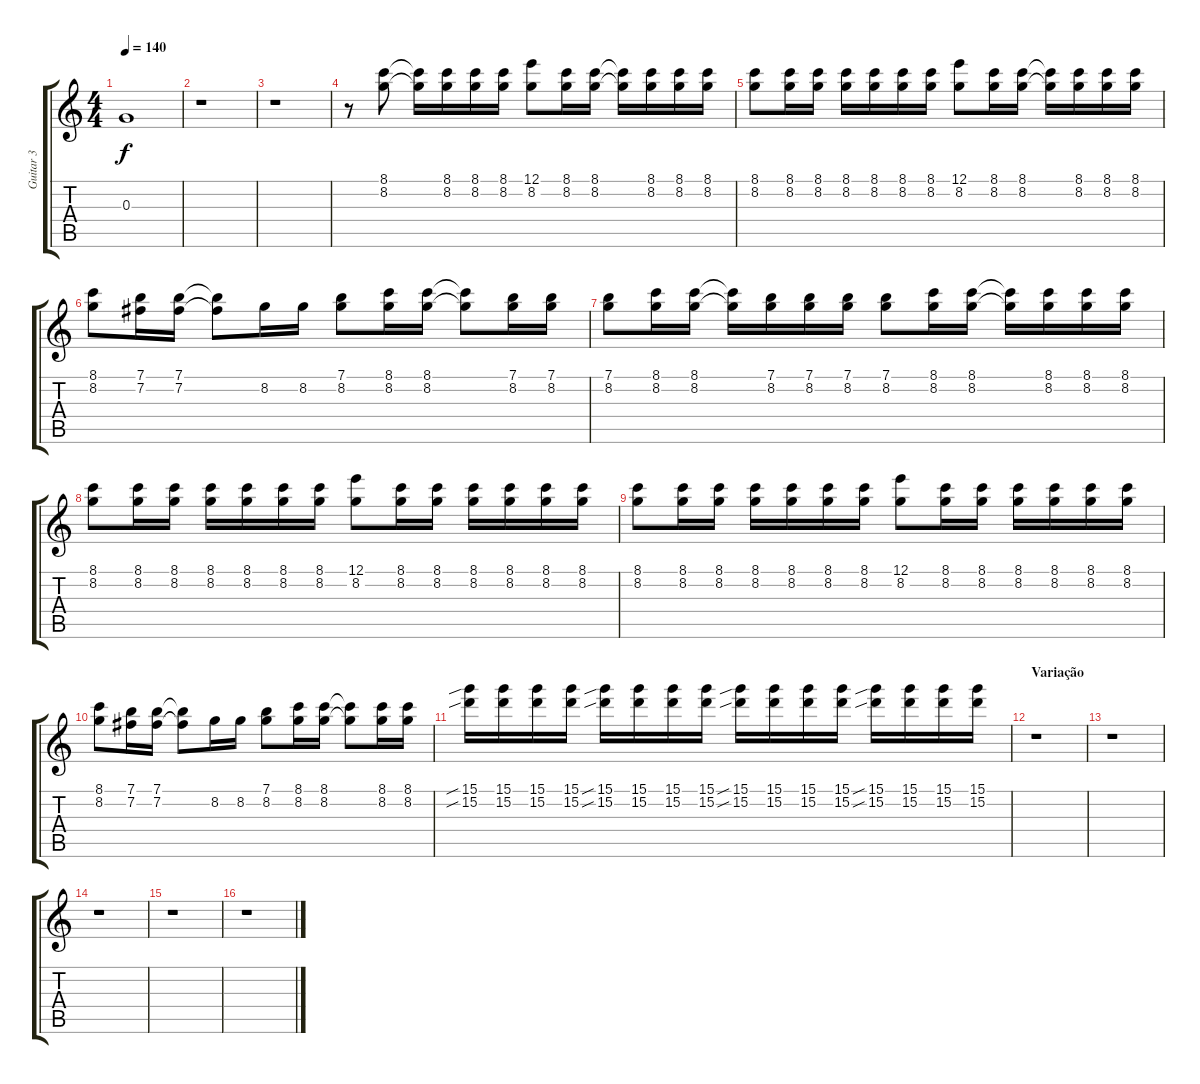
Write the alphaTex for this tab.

\track ("Guitar 3" "Guitar 3") {instrument distortionguitar}
\staff {score tabs}
\tuning (E4 B3 G3 D3 A2 E2) {hide}
\ts (4 4)
\tempo 140
\clef g2
\ks c
0.3{t}.1{dy f} |
r.1 |
r.1 |
r.8 (8.1 8.2).8 (8.1{t} 8.2{t}).16 (8.1 8.2).16 (8.1 8.2).16 (8.1 8.2).16 (12.1 8.2).8 (8.1 8.2).16 (8.1 8.2).16 (8.1{t} 8.2{t}).16 (8.1 8.2).16 (8.1 8.2).16 (8.1 8.2).16 |
(8.1 8.2).8 (8.1 8.2).16 (8.1 8.2).16 (8.1 8.2).16 (8.1 8.2).16 (8.1 8.2).16 (8.1 8.2).16 (12.1 8.2).8 (8.1 8.2).16 (8.1 8.2).16 (8.1{t} 8.2{t}).16 (8.1 8.2).16 (8.1 8.2).16 (8.1 8.2).16 |
(8.1 8.2).8 (7.1 7.2).16 (7.1 7.2).16 (7.1{t} 7.2{t}).8 8.2.16 8.2.16 (7.1 8.2).8 (8.1 8.2).16 (8.1 8.2).16 (8.1{t} 8.2{t}).8 (7.1 8.2).16 (7.1 8.2).16 |
(7.1 8.2).8 (8.1 8.2).16 (8.1 8.2).16 (8.1{t} 8.2{t}).16 (7.1 8.2).16 (7.1 8.2).16 (7.1 8.2).16 (7.1 8.2).8 (8.1 8.2).16 (8.1 8.2).16 (8.1{t} 8.2{t}).16 (8.1 8.2).16 (8.1 8.2).16 (8.1 8.2).16 |
(8.1 8.2).8 (8.1 8.2).16 (8.1 8.2).16 (8.1 8.2).16 (8.1 8.2).16 (8.1 8.2).16 (8.1 8.2).16 (12.1 8.2).8 (8.1 8.2).16 (8.1 8.2).16 (8.1 8.2).16 (8.1 8.2).16 (8.1 8.2).16 (8.1 8.2).16 |
(8.1 8.2).8 (8.1 8.2).16 (8.1 8.2).16 (8.1 8.2).16 (8.1 8.2).16 (8.1 8.2).16 (8.1 8.2).16 (12.1 8.2).8 (8.1 8.2).16 (8.1 8.2).16 (8.1 8.2).16 (8.1 8.2).16 (8.1 8.2).16 (8.1 8.2).16 |
(8.1 8.2).8 (7.1 7.2).16 (7.1 7.2).16 (7.1{t} 7.2{t}).8 8.2.16 8.2.16 (7.1 8.2).8 (8.1 8.2).16 (8.1 8.2).16 (8.1{t} 8.2{t}).8 (8.1 8.2).16 (8.1 8.2).16 |
(15.1{sib} 15.2{sib}).16 (15.1 15.2).16 (15.1 15.2).16 (15.1 15.2).16 (15.1{sib} 15.2{sib}).16 (15.1 15.2).16 (15.1 15.2).16 (15.1 15.2).16 (15.1{sib} 15.2{sib}).16 (15.1 15.2).16 (15.1 15.2).16 (15.1 15.2).16 (15.1{sib} 15.2{sib}).16 (15.1 15.2).16 (15.1 15.2).16 (15.1 15.2).16 |
\section ("" "Variação")
r.1 |
r.1 |
r.1 |
r.1 |
r.1
